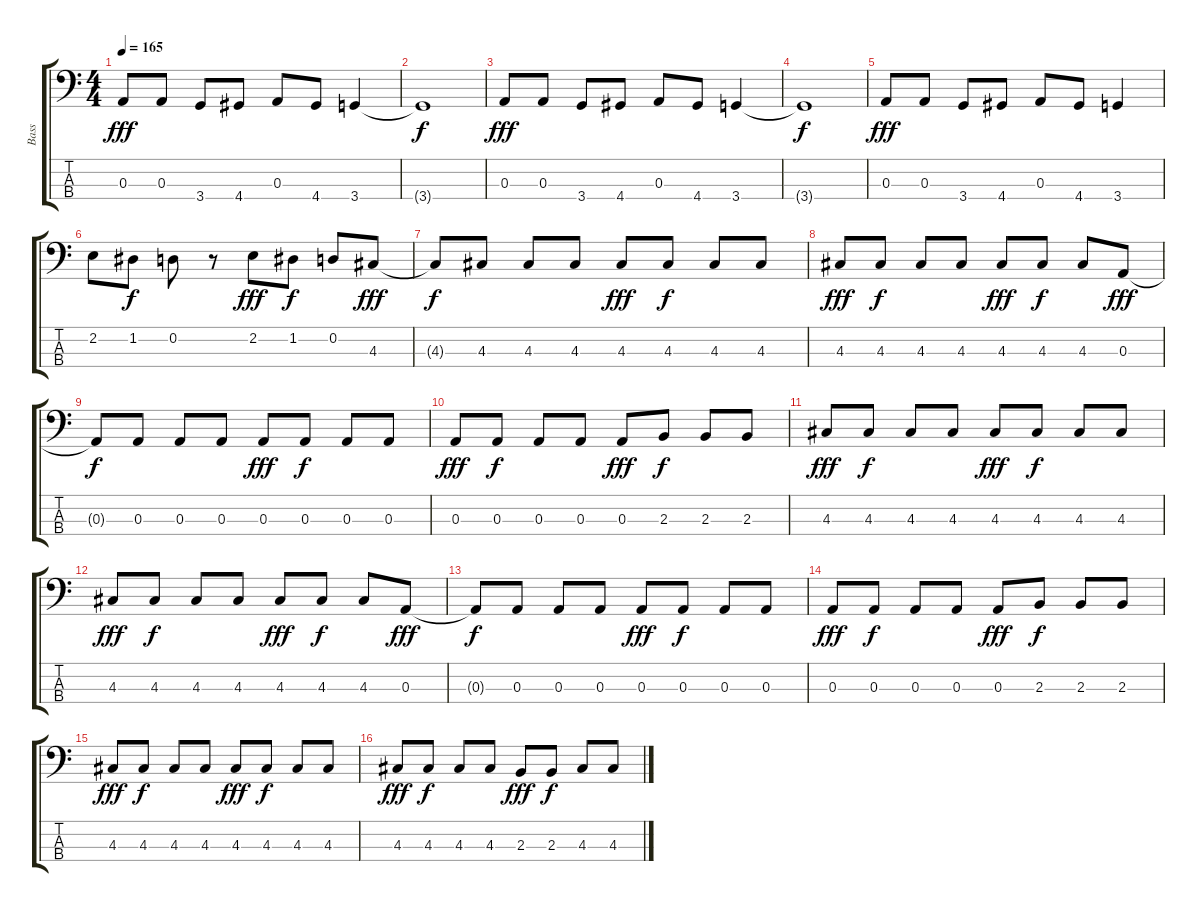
\track ("Bass" "Bass") {instrument electricbasspick}
\staff {score tabs}
\tuning (G2 D2 A1 E1) {hide}
\ts (4 4)
\tempo 165
\clef f4
\ks c
0.3.8{dy fff} 0.3.8 3.4.8 4.4.8 0.3.8 4.4.8 3.4.4 |
3.4{t}.1{dy f} |
0.3.8{dy fff} 0.3.8 3.4.8 4.4.8 0.3.8 4.4.8 3.4.4 |
3.4{t}.1{dy f} |
0.3.8{dy fff} 0.3.8 3.4.8 4.4.8 0.3.8 4.4.8 3.4.4 |
2.2.8 1.2.8{dy f} 0.2.8 r.8 2.2.8{dy fff} 1.2.8{dy f} 0.2.8 4.3.8{dy fff} |
4.3{t}.8{dy f} 4.3.8 4.3.8 4.3.8 4.3.8{dy fff} 4.3.8{dy f} 4.3.8 4.3.8 |
4.3.8{dy fff} 4.3.8{dy f} 4.3.8 4.3.8 4.3.8{dy fff} 4.3.8{dy f} 4.3.8 0.3.8{dy fff} |
0.3{t}.8{dy f} 0.3.8 0.3.8 0.3.8 0.3.8{dy fff} 0.3.8{dy f} 0.3.8 0.3.8 |
0.3.8{dy fff} 0.3.8{dy f} 0.3.8 0.3.8 0.3.8{dy fff} 2.3.8{dy f} 2.3.8 2.3.8 |
4.3.8{dy fff} 4.3.8{dy f} 4.3.8 4.3.8 4.3.8{dy fff} 4.3.8{dy f} 4.3.8 4.3.8 |
4.3.8{dy fff} 4.3.8{dy f} 4.3.8 4.3.8 4.3.8{dy fff} 4.3.8{dy f} 4.3.8 0.3.8{dy fff} |
0.3{t}.8{dy f} 0.3.8 0.3.8 0.3.8 0.3.8{dy fff} 0.3.8{dy f} 0.3.8 0.3.8 |
0.3.8{dy fff} 0.3.8{dy f} 0.3.8 0.3.8 0.3.8{dy fff} 2.3.8{dy f} 2.3.8 2.3.8 |
4.3.8{dy fff} 4.3.8{dy f} 4.3.8 4.3.8 4.3.8{dy fff} 4.3.8{dy f} 4.3.8 4.3.8 |
4.3.8{dy fff} 4.3.8{dy f} 4.3.8 4.3.8 2.3.8{dy fff} 2.3.8{dy f} 4.3.8 4.3.8
